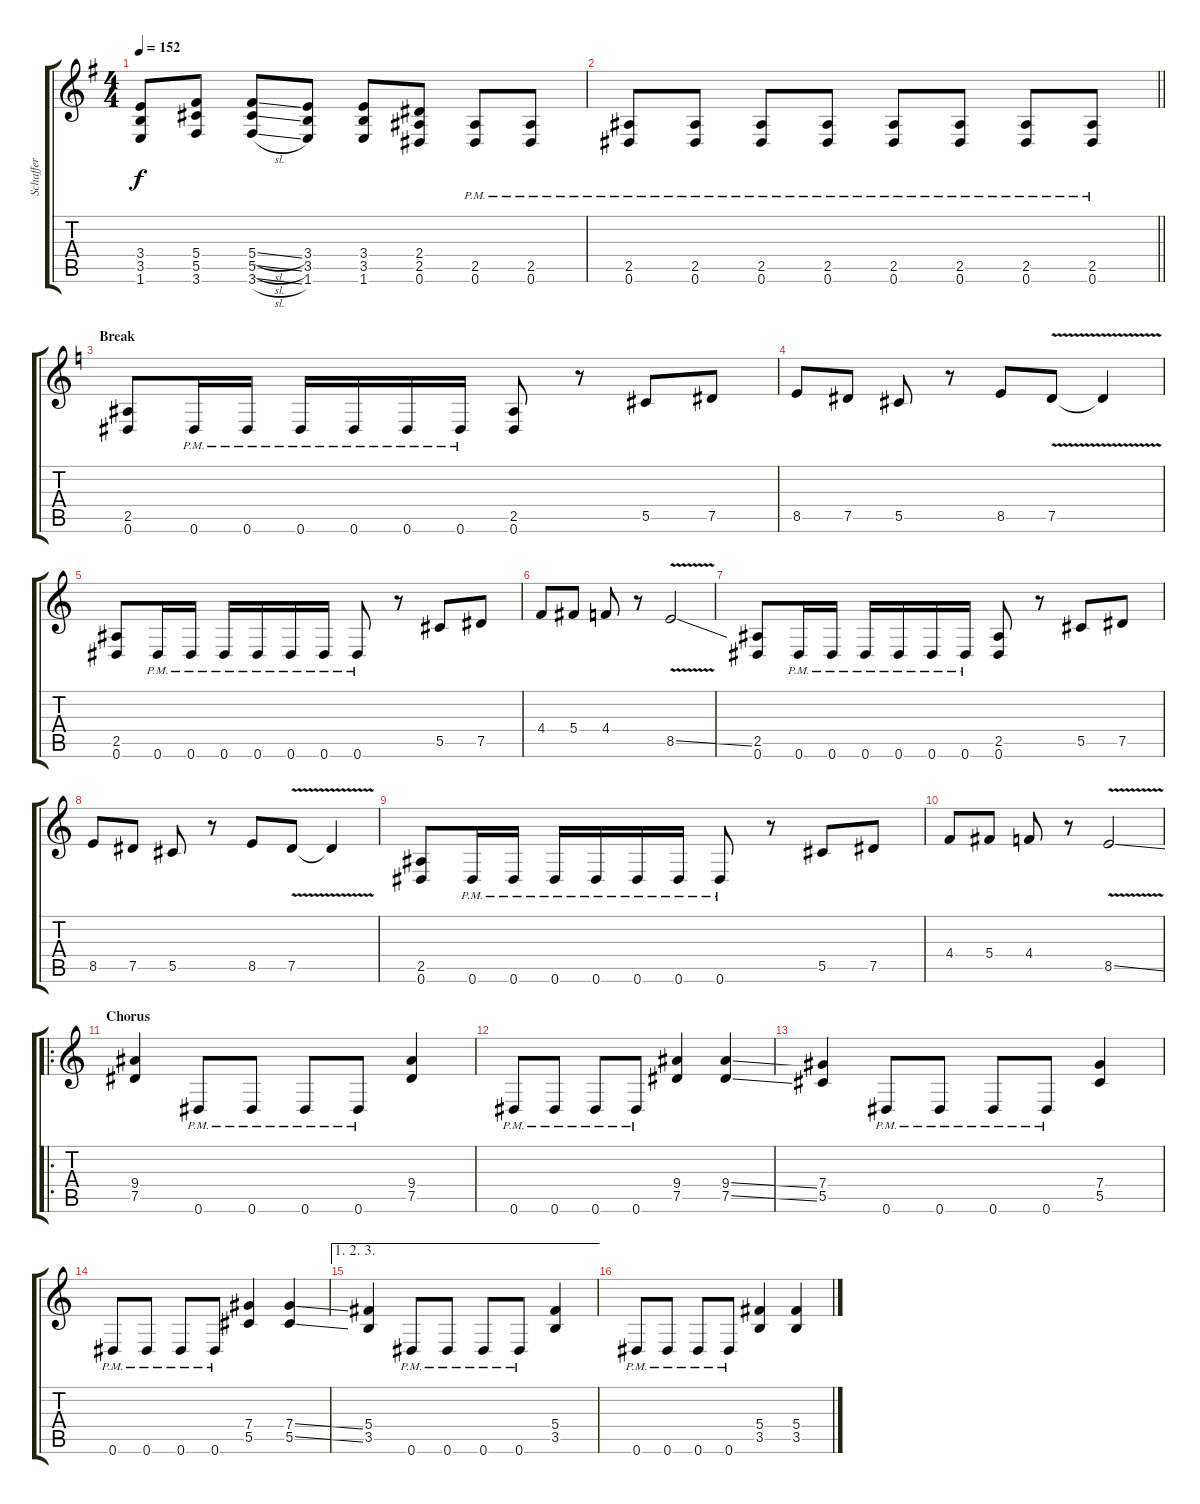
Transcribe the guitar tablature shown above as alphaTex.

\track ("Schaffer" "Schaffer") {instrument distortionguitar}
\staff {score tabs}
\tuning (Eb4 Bb3 Gb3 Db3 Ab2 Eb2) {hide}
\ts (4 4)
\tempo 152
\clef g2
\ks g
(3.4{t} 3.5{t} 1.6{t}).8{dy f} (5.4 5.5 3.6).8 (5.4{sl} 5.5{sl} 3.6{sl}).8 (3.4 3.5 1.6).8 (3.4 3.5 1.6).8 (2.4 2.5 0.6).8 (2.5{pm} 0.6{pm}).8 (2.5{pm} 0.6{pm}).8 |
\barLineRight lightlight
(2.5{pm} 0.6{pm}).8 (2.5{pm} 0.6{pm}).8 (2.5{pm} 0.6{pm}).8 (2.5{pm} 0.6{pm}).8 (2.5{pm} 0.6{pm}).8 (2.5{pm} 0.6{pm}).8 (2.5{pm} 0.6{pm}).8 (2.5{pm} 0.6{pm}).8 |
\section ("" "Break")
\ks c
(2.5 0.6).8 0.6{pm}.16 0.6{pm}.16 0.6{pm}.16 0.6{pm}.16 0.6{pm}.16 0.6{pm}.16 (2.5 0.6).8 r.8 5.5.8 7.5.8 |
8.5.8 7.5.8 5.5.8 r.8 8.5.8 7.5{v}.8 7.5{t}.4 |
(2.5 0.6).8 0.6{pm}.16 0.6{pm}.16 0.6{pm}.16 0.6{pm}.16 0.6{pm}.16 0.6{pm}.16 0.6{pm}.8 r.8 5.5.8 7.5.8 |
4.4.8 5.4.8 4.4.8 r.8 8.5{v ss}.2 |
(2.5 0.6).8 0.6{pm}.16 0.6{pm}.16 0.6{pm}.16 0.6{pm}.16 0.6{pm}.16 0.6{pm}.16 (2.5 0.6).8 r.8 5.5.8 7.5.8 |
8.5.8 7.5.8 5.5.8 r.8 8.5.8 7.5{v}.8 7.5{t}.4 |
(2.5 0.6).8 0.6{pm}.16 0.6{pm}.16 0.6{pm}.16 0.6{pm}.16 0.6{pm}.16 0.6{pm}.16 0.6{pm}.8 r.8 5.5.8 7.5.8 |
4.4.8 5.4.8 4.4.8 r.8 8.5{v ss}.2 |
\ro
\section ("" "Chorus")
(9.4 7.5).4 0.6{pm}.8 0.6{pm}.8 0.6{pm}.8 0.6{pm}.8 (9.4 7.5).4 |
0.6{pm}.8 0.6{pm}.8 0.6{pm}.8 0.6{pm}.8 (9.4 7.5).4 (9.4{ss} 7.5{ss}).4 |
(7.4 5.5).4 0.6{pm}.8 0.6{pm}.8 0.6{pm}.8 0.6{pm}.8 (7.4 5.5).4 |
0.6{pm}.8 0.6{pm}.8 0.6{pm}.8 0.6{pm}.8 (7.4 5.5).4 (7.4{ss} 5.5{ss}).4 |
\ae (1 2 3)
(5.4 3.5).4 0.6{pm}.8 0.6{pm}.8 0.6{pm}.8 0.6{pm}.8 (5.4 3.5).4 |
0.6{pm}.8 0.6{pm}.8 0.6{pm}.8 0.6{pm}.8 (5.4 3.5).4 (5.4 3.5{ss}).4
